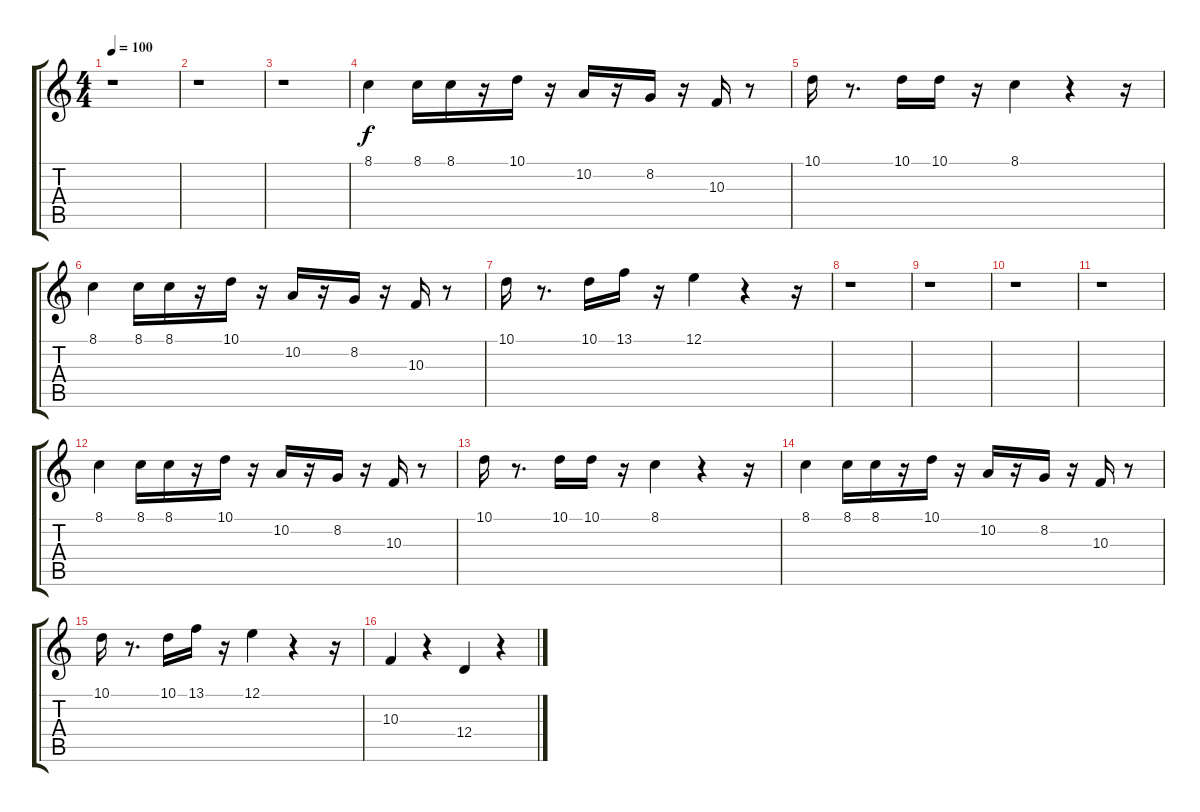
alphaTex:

\track "" {instrument trombone}
\staff {score tabs}
\tuning (E4 B3 G3 D3 A2 E2) {hide}
\ts (4 4)
\tempo 100
\clef g2
\ks c
r.1{dy f} |
r.1 |
r.1 |
8.1.4 8.1.16 8.1.16 r.16 10.1.16 r.16 10.2.16 r.16 8.2.16 r.16 10.3.16 r.8 |
10.1.16 r.8{d} 10.1.16 10.1.16 r.16 8.1.4 r.4 r.16 |
8.1.4 8.1.16 8.1.16 r.16 10.1.16 r.16 10.2.16 r.16 8.2.16 r.16 10.3.16 r.8 |
10.1.16 r.8{d} 10.1.16 13.1.16 r.16 12.1.4 r.4 r.16 |
r.1 |
r.1 |
r.1 |
r.1 |
8.1.4 8.1.16 8.1.16 r.16 10.1.16 r.16 10.2.16 r.16 8.2.16 r.16 10.3.16 r.8 |
10.1.16 r.8{d} 10.1.16 10.1.16 r.16 8.1.4 r.4 r.16 |
8.1.4 8.1.16 8.1.16 r.16 10.1.16 r.16 10.2.16 r.16 8.2.16 r.16 10.3.16 r.8 |
10.1.16 r.8{d} 10.1.16 13.1.16 r.16 12.1.4 r.4 r.16 |
10.3.4 r.4 12.4.4 r.4
